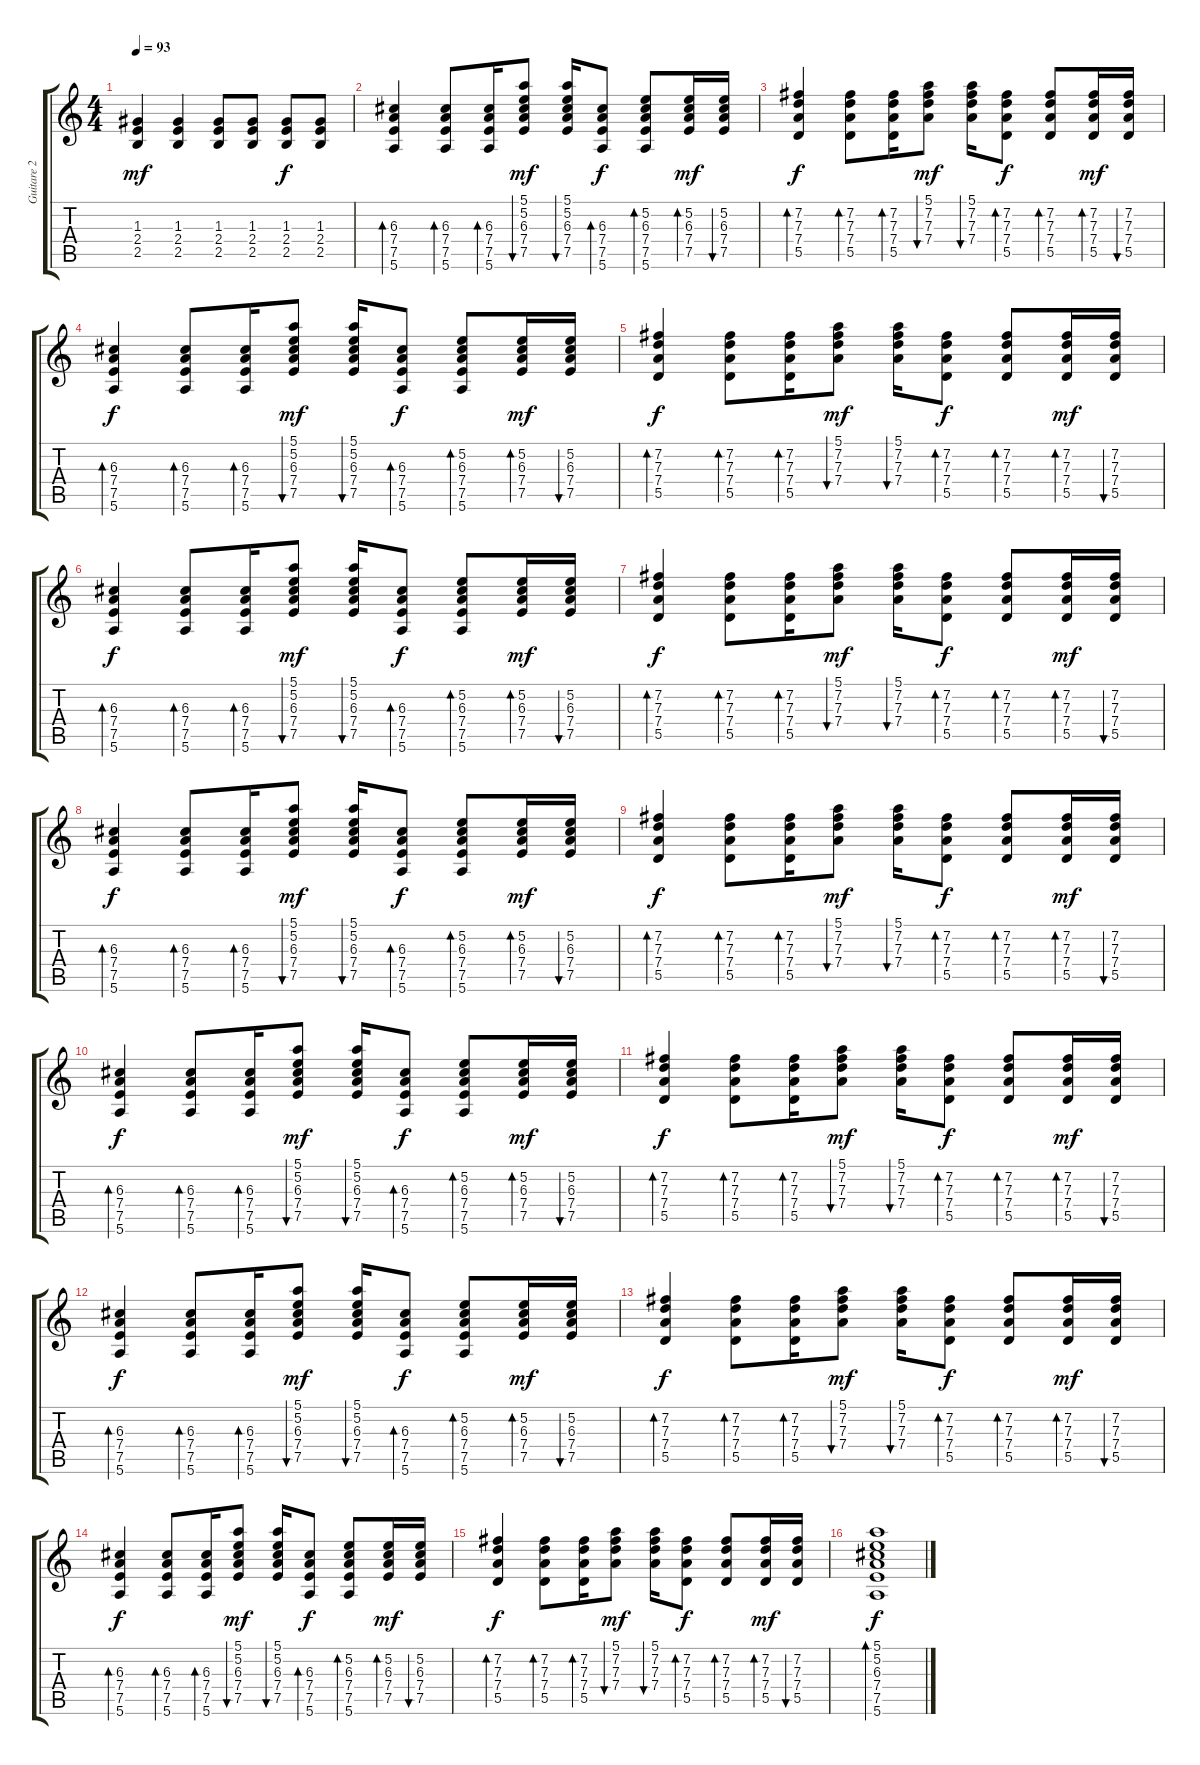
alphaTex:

\track ("Guitare 2" "Guitare 2") {instrument acousticguitarsteel}
\staff {score tabs}
\tuning (E4 B3 G3 D3 A2 E2) {hide}
\ts (4 4)
\tempo 93
\clef g2
\ks c
(1.3 2.4 2.5).4{dy mf} (1.3 2.4 2.5).4 (1.3 2.4 2.5).8 (1.3 2.4 2.5).8 (1.3 2.4 2.5).8{dy f} (1.3 2.4 2.5).8 |
(6.3 7.4 7.5 5.6).4{bd 240} (6.3 7.4 7.5 5.6).8{bd 120} (6.3 7.4 7.5 5.6).16{bd 120} (5.1 5.2 6.3 7.4 7.5).8{bu 120 dy mf} (5.1 5.2 6.3 7.4 7.5).16{bu 120} (6.3 7.4 7.5 5.6).8{bd 120 dy f} (5.2 6.3 7.4 7.5 5.6).8{bd 120} (5.2 6.3 7.4 7.5).16{bd 120 dy mf} (5.2 6.3 7.4 7.5).16{bu 120} |
(7.2 7.3 7.4 5.5).4{bd 240 dy f} (7.2 7.3 7.4 5.5).8{bd 120} (7.2 7.3 7.4 5.5).16{bd 120} (5.1 7.2 7.3 7.4).8{bu 120 dy mf} (5.1 7.2 7.3 7.4).16{bu 120} (7.2 7.3 7.4 5.5).8{bd 120 dy f} (7.2 7.3 7.4 5.5).8{bd 120} (7.2 7.3 7.4 5.5).16{bd 120 dy mf} (7.2 7.3 7.4 5.5).16{bu 120} |
(6.3 7.4 7.5 5.6).4{bd 240 dy f} (6.3 7.4 7.5 5.6).8{bd 120} (6.3 7.4 7.5 5.6).16{bd 120} (5.1 5.2 6.3 7.4 7.5).8{bu 120 dy mf} (5.1 5.2 6.3 7.4 7.5).16{bu 120} (6.3 7.4 7.5 5.6).8{bd 120 dy f} (5.2 6.3 7.4 7.5 5.6).8{bd 120} (5.2 6.3 7.4 7.5).16{bd 120 dy mf} (5.2 6.3 7.4 7.5).16{bu 120} |
(7.2 7.3 7.4 5.5).4{bd 240 dy f} (7.2 7.3 7.4 5.5).8{bd 120} (7.2 7.3 7.4 5.5).16{bd 120} (5.1 7.2 7.3 7.4).8{bu 120 dy mf} (5.1 7.2 7.3 7.4).16{bu 120} (7.2 7.3 7.4 5.5).8{bd 120 dy f} (7.2 7.3 7.4 5.5).8{bd 120} (7.2 7.3 7.4 5.5).16{bd 120 dy mf} (7.2 7.3 7.4 5.5).16{bu 120} |
(6.3 7.4 7.5 5.6).4{bd 240 dy f} (6.3 7.4 7.5 5.6).8{bd 120} (6.3 7.4 7.5 5.6).16{bd 120} (5.1 5.2 6.3 7.4 7.5).8{bu 120 dy mf} (5.1 5.2 6.3 7.4 7.5).16{bu 120} (6.3 7.4 7.5 5.6).8{bd 120 dy f} (5.2 6.3 7.4 7.5 5.6).8{bd 120} (5.2 6.3 7.4 7.5).16{bd 120 dy mf} (5.2 6.3 7.4 7.5).16{bu 120} |
(7.2 7.3 7.4 5.5).4{bd 240 dy f} (7.2 7.3 7.4 5.5).8{bd 120} (7.2 7.3 7.4 5.5).16{bd 120} (5.1 7.2 7.3 7.4).8{bu 120 dy mf} (5.1 7.2 7.3 7.4).16{bu 120} (7.2 7.3 7.4 5.5).8{bd 120 dy f} (7.2 7.3 7.4 5.5).8{bd 120} (7.2 7.3 7.4 5.5).16{bd 120 dy mf} (7.2 7.3 7.4 5.5).16{bu 120} |
(6.3 7.4 7.5 5.6).4{bd 240 dy f} (6.3 7.4 7.5 5.6).8{bd 120} (6.3 7.4 7.5 5.6).16{bd 120} (5.1 5.2 6.3 7.4 7.5).8{bu 120 dy mf} (5.1 5.2 6.3 7.4 7.5).16{bu 120} (6.3 7.4 7.5 5.6).8{bd 120 dy f} (5.2 6.3 7.4 7.5 5.6).8{bd 120} (5.2 6.3 7.4 7.5).16{bd 120 dy mf} (5.2 6.3 7.4 7.5).16{bu 120} |
(7.2 7.3 7.4 5.5).4{bd 240 dy f} (7.2 7.3 7.4 5.5).8{bd 120} (7.2 7.3 7.4 5.5).16{bd 120} (5.1 7.2 7.3 7.4).8{bu 120 dy mf} (5.1 7.2 7.3 7.4).16{bu 120} (7.2 7.3 7.4 5.5).8{bd 120 dy f} (7.2 7.3 7.4 5.5).8{bd 120} (7.2 7.3 7.4 5.5).16{bd 120 dy mf} (7.2 7.3 7.4 5.5).16{bu 120} |
(6.3 7.4 7.5 5.6).4{bd 240 dy f} (6.3 7.4 7.5 5.6).8{bd 120} (6.3 7.4 7.5 5.6).16{bd 120} (5.1 5.2 6.3 7.4 7.5).8{bu 120 dy mf} (5.1 5.2 6.3 7.4 7.5).16{bu 120} (6.3 7.4 7.5 5.6).8{bd 120 dy f} (5.2 6.3 7.4 7.5 5.6).8{bd 120} (5.2 6.3 7.4 7.5).16{bd 120 dy mf} (5.2 6.3 7.4 7.5).16{bu 120} |
(7.2 7.3 7.4 5.5).4{bd 240 dy f} (7.2 7.3 7.4 5.5).8{bd 120} (7.2 7.3 7.4 5.5).16{bd 120} (5.1 7.2 7.3 7.4).8{bu 120 dy mf} (5.1 7.2 7.3 7.4).16{bu 120} (7.2 7.3 7.4 5.5).8{bd 120 dy f} (7.2 7.3 7.4 5.5).8{bd 120} (7.2 7.3 7.4 5.5).16{bd 120 dy mf} (7.2 7.3 7.4 5.5).16{bu 120} |
(6.3 7.4 7.5 5.6).4{bd 240 dy f} (6.3 7.4 7.5 5.6).8{bd 120} (6.3 7.4 7.5 5.6).16{bd 120} (5.1 5.2 6.3 7.4 7.5).8{bu 120 dy mf} (5.1 5.2 6.3 7.4 7.5).16{bu 120} (6.3 7.4 7.5 5.6).8{bd 120 dy f} (5.2 6.3 7.4 7.5 5.6).8{bd 120} (5.2 6.3 7.4 7.5).16{bd 120 dy mf} (5.2 6.3 7.4 7.5).16{bu 120} |
(7.2 7.3 7.4 5.5).4{bd 240 dy f} (7.2 7.3 7.4 5.5).8{bd 120} (7.2 7.3 7.4 5.5).16{bd 120} (5.1 7.2 7.3 7.4).8{bu 120 dy mf} (5.1 7.2 7.3 7.4).16{bu 120} (7.2 7.3 7.4 5.5).8{bd 120 dy f} (7.2 7.3 7.4 5.5).8{bd 120} (7.2 7.3 7.4 5.5).16{bd 120 dy mf} (7.2 7.3 7.4 5.5).16{bu 120} |
(6.3 7.4 7.5 5.6).4{bd 240 dy f} (6.3 7.4 7.5 5.6).8{bd 120} (6.3 7.4 7.5 5.6).16{bd 120} (5.1 5.2 6.3 7.4 7.5).8{bu 120 dy mf} (5.1 5.2 6.3 7.4 7.5).16{bu 120} (6.3 7.4 7.5 5.6).8{bd 120 dy f} (5.2 6.3 7.4 7.5 5.6).8{bd 120} (5.2 6.3 7.4 7.5).16{bd 120 dy mf} (5.2 6.3 7.4 7.5).16{bu 120} |
(7.2 7.3 7.4 5.5).4{bd 240 dy f} (7.2 7.3 7.4 5.5).8{bd 120} (7.2 7.3 7.4 5.5).16{bd 120} (5.1 7.2 7.3 7.4).8{bu 120 dy mf} (5.1 7.2 7.3 7.4).16{bu 120} (7.2 7.3 7.4 5.5).8{bd 120 dy f} (7.2 7.3 7.4 5.5).8{bd 120} (7.2 7.3 7.4 5.5).16{bd 120 dy mf} (7.2 7.3 7.4 5.5).16{bu 120} |
(5.1 5.2 6.3 7.4 7.5 5.6).1{bd 480 dy f volume 0}
